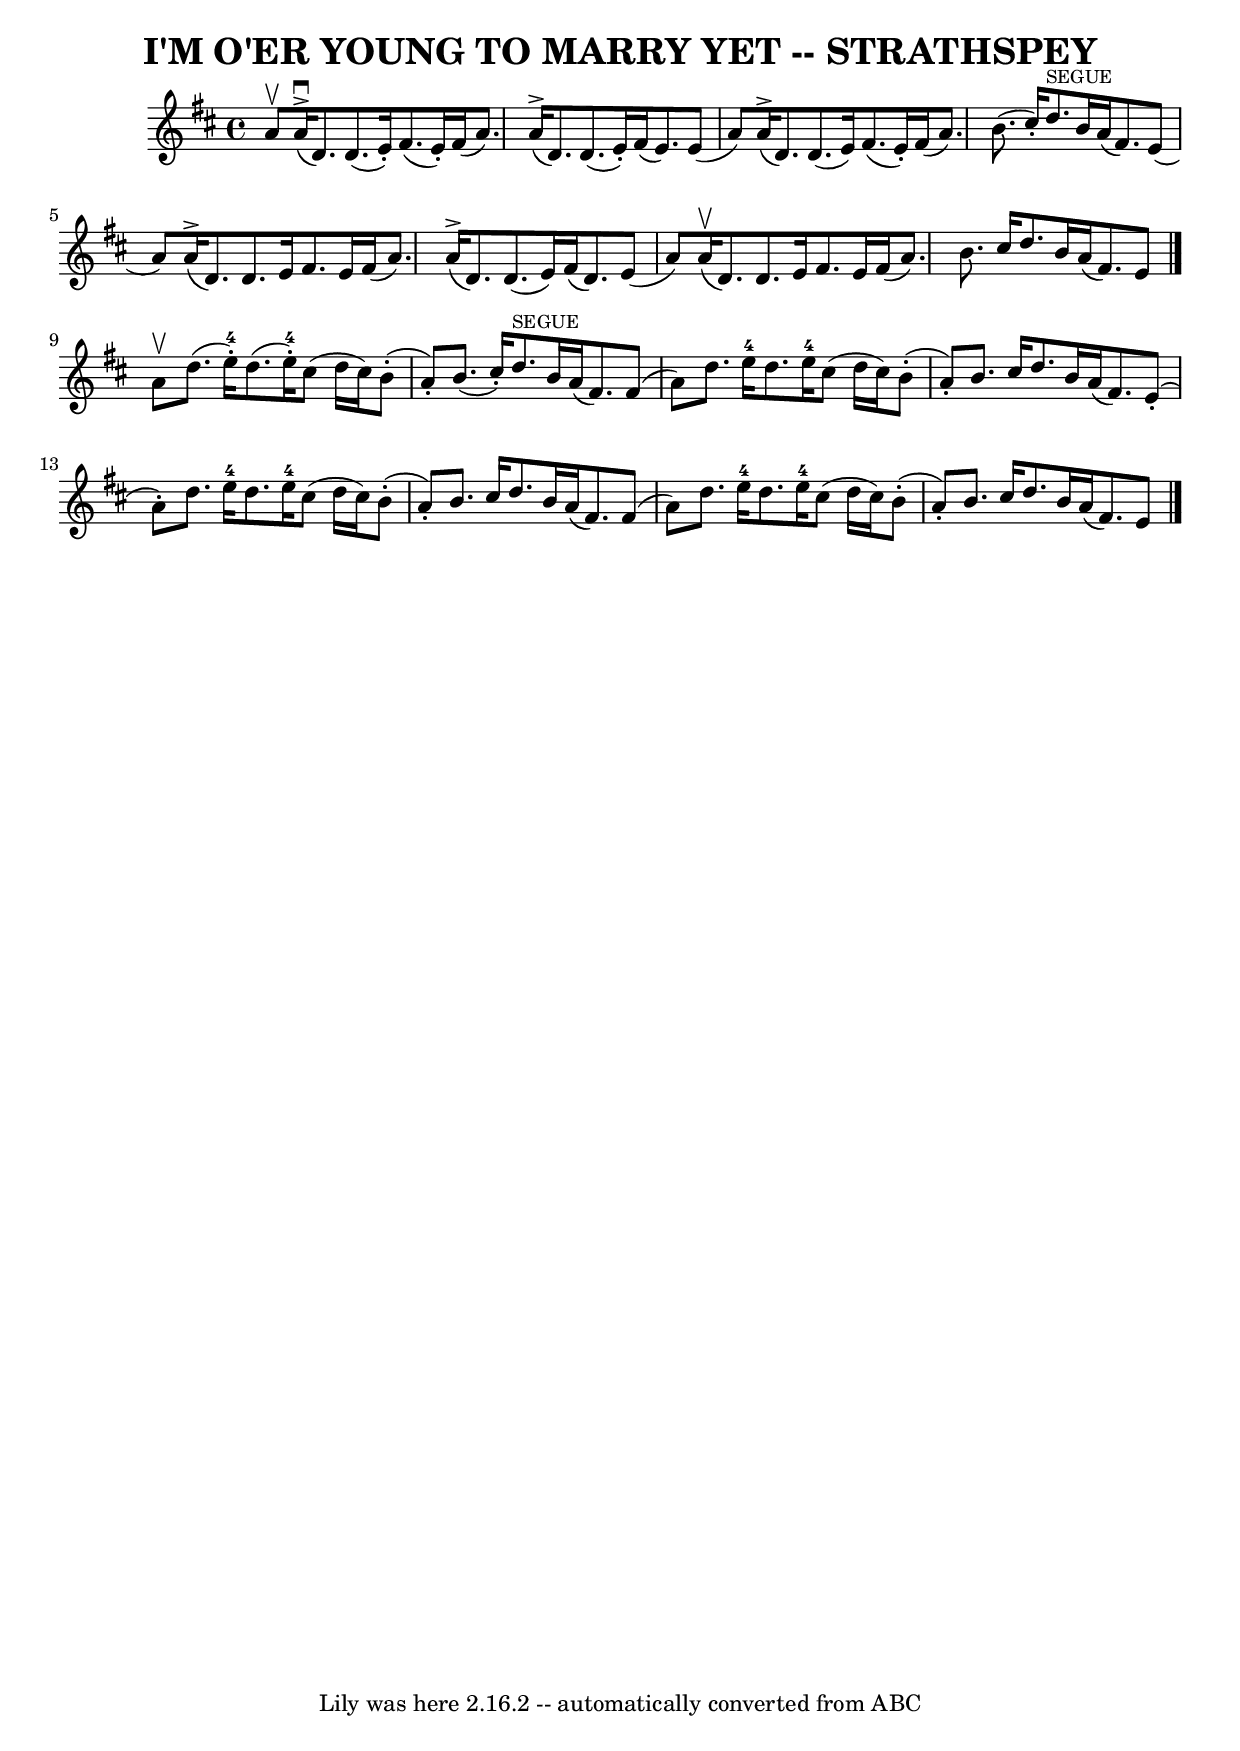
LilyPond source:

\version "2.16.2"
\include "Mammoth.ily"
\header {
  %% book = "Ryan's Mammoth Collection of Fiddle Tunes"
  crossRefNumber = "1"
  footnotes = ""
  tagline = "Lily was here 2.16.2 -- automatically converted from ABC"
  title = "I'M O'ER YOUNG TO MARRY YET -- STRATHSPEY"

}
voicedefault =  {


  \override Staff.TimeSignature #'style = #'C
  \time 4/4 
  \key d \major
  a'8^\upbow       |
  a'16 
  (^\accent^\downbow d'8.) d'8. (e'16-.) fis'8. (e'16-.)   
  fis'16 (a'8.)   |
  a'16 (^\accent d'8.) d'8. (e'16-.-) fis'16 (e'8.) e'8 (a'8)       |
  a'16 (^\accent   
  d'8.) d'8. (e'16) fis'8. (e'16-.) fis'16 (a'8.)   
  |
  b'8. (cis''16-.) d''8.^\segue b'16 a'16 (fis'8.-) e'8 (a'8)   |
  |
  a'16 (^\accent d'8.)   
  d'8. e'16 fis'8. e'16 fis'16 (a'8.)   |
  a'16 
  (^\accent d'8.) d'8. (e'16) fis'16 (d'8.) e'8 (a'8-)       |
  a'16 (^\upbow d'8.) d'8. e'16 fis'8. e'16 
  fis'16 (a'8.)   |
  b'8. cis''16 d''8. b'16 a'16 (
  fis'8.) e'8    \bar "|." a'8^\upbow       |
  d''8. (e''16-4-.) d''8. (e''16-4-.) cis''8 (d''16 cis''16) b'8 
  (-. a'8-.)   |
  b'8. (cis''16-.) d''8.^\segue b'16    
  a'16 (fis'8.) fis'8 (a'8)       |
  d''8. e''16-4   
  d''8. e''16-4 cis''8 (d''16 cis''16) b'8 (-. a'8-.)   
  |
  b'8. cis''16 d''8. b'16 a'16 (fis'8.) e'8 (-.  
  a'8-.)   |
  |
  d''8. e''16-4 d''8. e''16-4  
  cis''8 (d''16 cis''16) b'8 (-. a'8-.)   |
  b'8.    
  cis''16 d''8. b'16 a'16 (fis'8.) fis'8 (a'8)       
  |
  d''8. e''16-4 d''8. e''16-4 cis''8 (d''16    
  cis''16) b'8 (-. a'8-.)   |
  b'8. cis''16 d''8.    
  b'16 a'16 (fis'8.) e'8      \bar "|."   

}

\score{
  <<

    \context Staff="default"
    {
      \voicedefault 
      
    }

  >>
  \layout {
    
  }
  \midi {
  }

}
